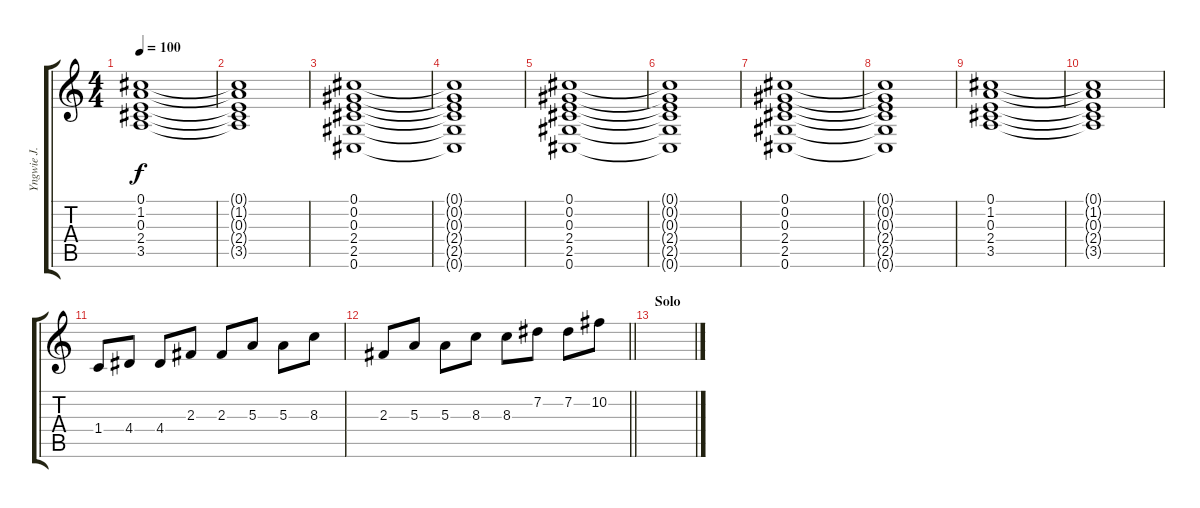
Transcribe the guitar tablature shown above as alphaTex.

\track ("Yngwie J. Malmsteen" "Yngwie J. ") {instrument overdrivenguitar}
\staff {score tabs}
\tuning (Db4 Ab3 E3 B2 Gb2 Db2) {hide}
\ts (4 4)
\tempo 100
\clef g2
\ks c
(0.1 1.2 0.3 2.4 3.5).1{dy f} |
(0.1{t} 1.2{t} 0.3{t} 2.4{t} 3.5{t}).1 |
(0.1 0.2 0.3 2.4 2.5 0.6).1 |
(0.1{t} 0.2{t} 0.3{t} 2.4{t} 2.5{t} 0.6{t}).1 |
(0.1 0.2 0.3 2.4 2.5 0.6).1 |
(0.1{t} 0.2{t} 0.3{t} 2.4{t} 2.5{t} 0.6{t}).1 |
(0.1 0.2 0.3 2.4 2.5 0.6).1 |
(0.1{t} 0.2{t} 0.3{t} 2.4{t} 2.5{t} 0.6{t}).1 |
(0.1 1.2 0.3 2.4 3.5).1 |
(0.1{t} 1.2{t} 0.3{t} 2.4{t} 3.5{t}).1 |
1.4.8 4.4.8 4.4.8 2.3.8 2.3.8 5.3.8 5.3.8 8.3.8 |
\barLineRight lightlight
2.3.8 5.3.8 5.3.8 8.3.8 8.3.8 7.2.8 7.2.8 10.2.8 |
\section ("" "Solo")
